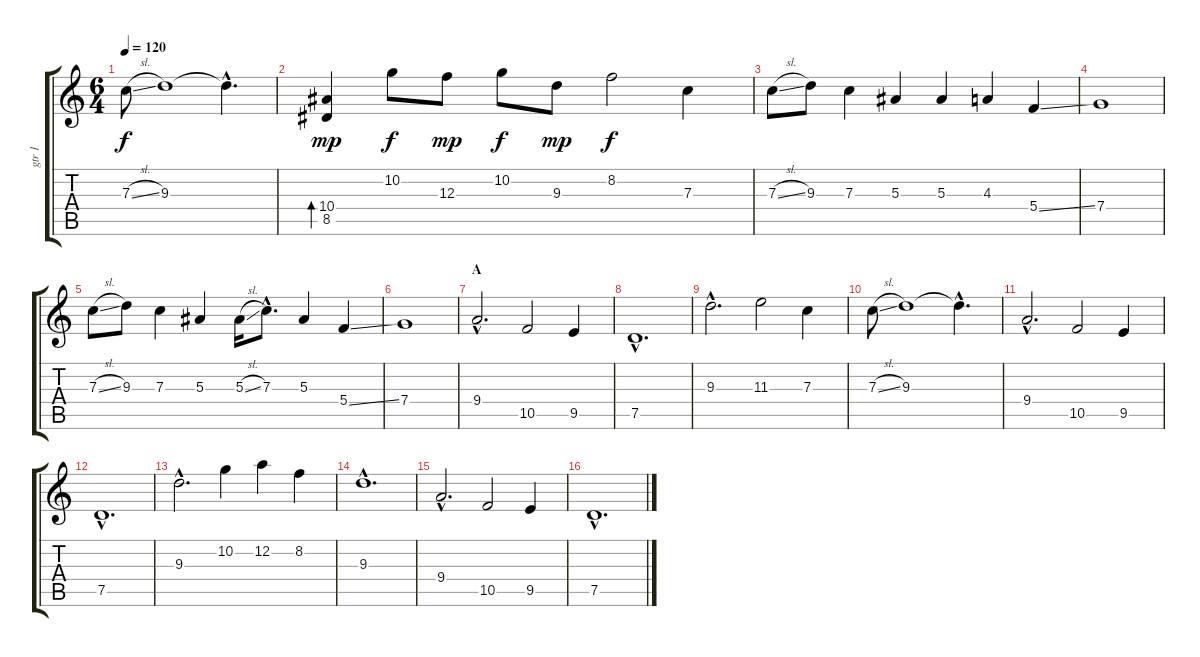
\track ("gtr 1" "gtr 1") {instrument acousticguitarsteel}
\staff {score tabs}
\tuning (D4 A3 F3 C3 G2 D2) {hide}
\ts (6 4)
\tempo 120
\clef g2
\ks c
7.3{sl}.8{dy f} 9.3.1 9.3{hac t}.4{d} |
(10.4 8.5).4{bd 240 dy mp} 10.2.8{dy f} 12.3.8{dy mp} 10.2.8{dy f} 9.3.8{dy mp} 8.2.2{dy f} 7.3.4 |
7.3{sl}.8 9.3.8 7.3.4 5.3.4 5.3.4 4.3.4 5.4{ss}.4 |
7.4.1 |
7.3{sl}.8 9.3.8 7.3.4 5.3.4 5.3{sl}.16 7.3{hac}.8{d} 5.3.4 5.4{ss}.4 |
7.4.1 |
\section ("" "A")
9.4{hac}.2{d} 10.5.2 9.5.4 |
7.5{hac}.1{d} |
9.3{hac}.2{d} 11.3.2 7.3.4 |
7.3{sl}.8 9.3.1 9.3{hac t}.4{d} |
9.4{hac}.2{d} 10.5.2 9.5.4 |
7.5{hac}.1{d} |
9.3{hac}.2{d} 10.2.4 12.2.4 8.2.4 |
9.3{hac}.1{d} |
9.4{hac}.2{d volume 6} 10.5.2 9.5.4 |
7.5{hac}.1{d}
